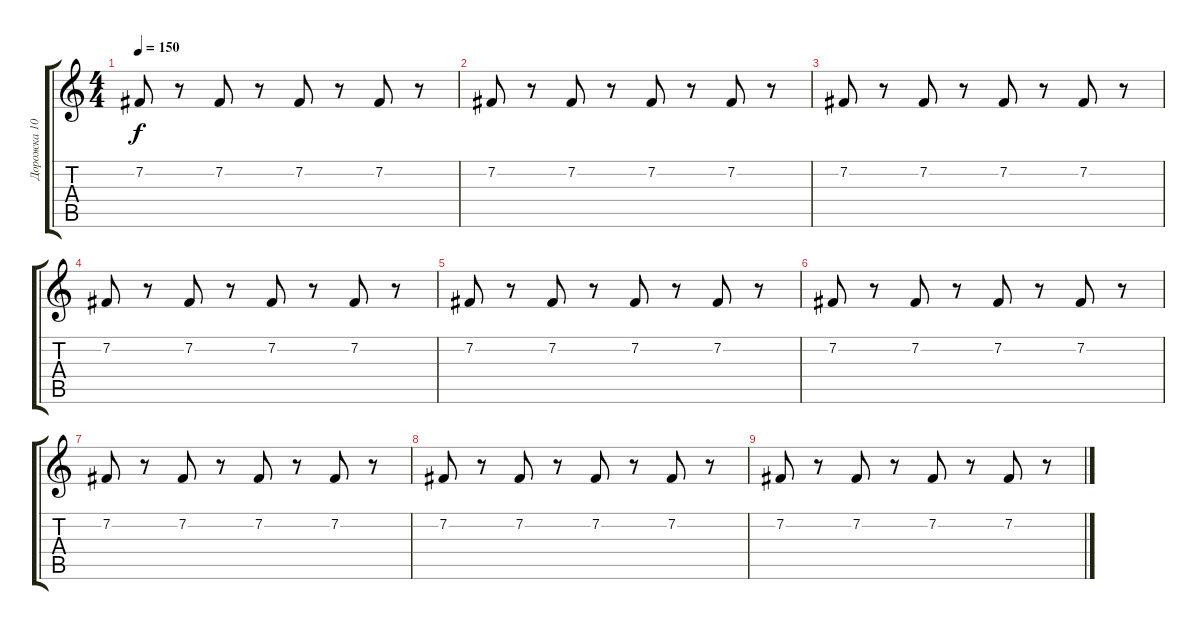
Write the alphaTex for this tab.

\track ("Дорожка 10" "Дорожка 10") {instrument stringensemble1}
\staff {score tabs}
\tuning (E4 B3 G3 D3 A2 E2) {hide}
\ts (4 4)
\tempo 150
\clef g2
\ks c
7.2.8{dy f} r.8 7.2.8 r.8 7.2.8 r.8 7.2.8 r.8 |
7.2.8 r.8 7.2.8 r.8 7.2.8 r.8 7.2.8 r.8 |
7.2.8 r.8 7.2.8 r.8 7.2.8 r.8 7.2.8 r.8 |
7.2.8 r.8 7.2.8 r.8 7.2.8 r.8 7.2.8 r.8 |
7.2.8 r.8 7.2.8 r.8 7.2.8 r.8 7.2.8 r.8 |
7.2.8 r.8 7.2.8 r.8 7.2.8 r.8 7.2.8 r.8 |
7.2.8 r.8 7.2.8 r.8 7.2.8 r.8 7.2.8 r.8 |
7.2.8 r.8 7.2.8 r.8 7.2.8 r.8 7.2.8 r.8 |
7.2.8 r.8 7.2.8 r.8 7.2.8 r.8 7.2.8 r.8
